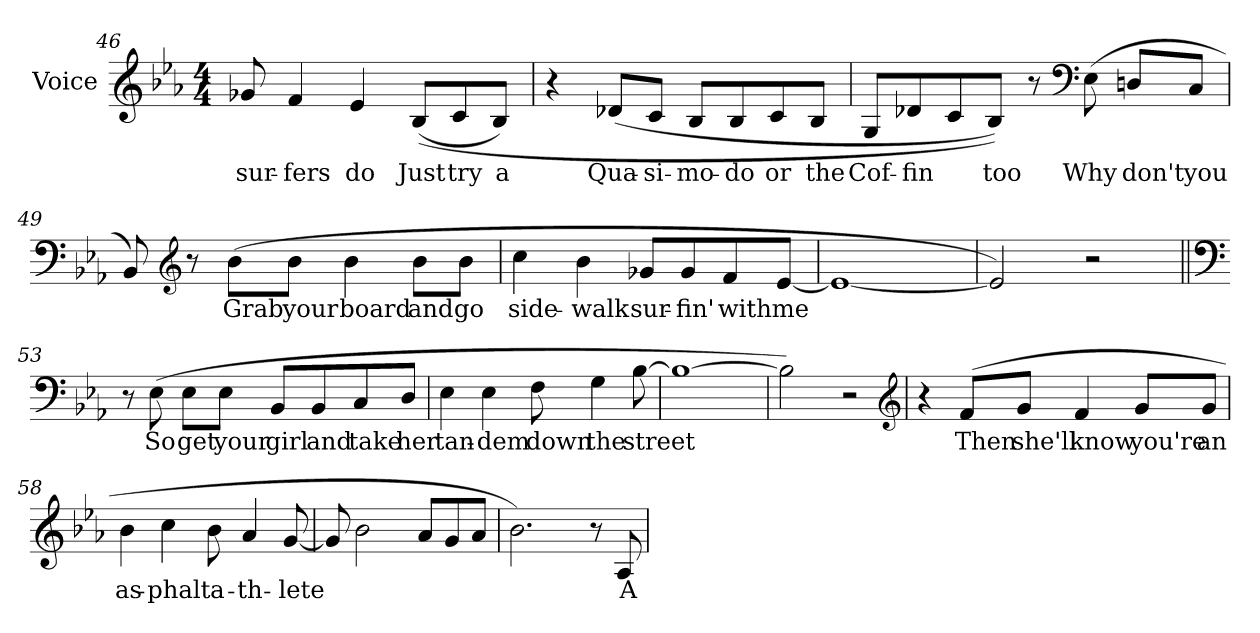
**kern	**text
*part1	*part1
*staff1	*staff1
*I"Voice	*
*I'Voice	*
*clefG2	*
*k[b-e-a-]	*
*E-:	*
*M4/4	*
=46	=46
!	!LO:LY:b:color=#000000
8g-Xi/	sur-
!	!LO:LY:b:color=#000000
4fi/	-fers
!	!LO:LY:b:color=#000000
4e-i/	do
!	!LO:LY:b:color=#000000
((8B-i/L	Just
!	!LO:LY:b:color=#000000
8ci/	try
!	!LO:LY:b:color=#000000
8B-i/J)	a
!!LO:LB:g=z
=47	=47
4r	.
!	!LO:LY:b:color=#000000
(8d-Xi/L	Qua-
!	!LO:LY:b:color=#000000
8ci/J	-si-
!	!LO:LY:b:color=#000000
8B-i/L	-mo-
!	!LO:LY:b:color=#000000
8B-i/	-do
!	!LO:LY:b:color=#000000
8ci/	or
!	!LO:LY:b:color=#000000
8B-i/J	the
=48	=48
!	!LO:LY:b:color=#000000
8Gi/L	Cof-
!	!LO:LY:b:color=#000000
8d-Xi/	-fin
8ci/	.
!	!LO:LY:b:color=#000000
8B-i/J))	too
8r	.
*clefF4	*
!	!LO:LY:b:color=#000000
(8E-i\	Why
!	!LO:LY:b:color=#000000
8Dni/L	don't
!	!LO:LY:b:color=#000000
8Ci/J	you
=49	=49
8BB-i/)	.
*clefG2	*
8r	.
!	!LO:LY:b:color=#000000
(8b-i\L	Grab
!	!LO:LY:b:color=#000000
8b-i\J	your
!	!LO:LY:b:color=#000000
4b-i\	board
!	!LO:LY:b:color=#000000
8b-i\L	and
!	!LO:LY:b:color=#000000
8b-i\J	go
!!LO:LB:g=z
=50	=50
!	!LO:LY:b:color=#000000
4cci\	side-
!	!LO:LY:b:color=#000000
4b-i\	-walk
!	!LO:LY:b:color=#000000
8g-Xi/L	sur-
!	!LO:LY:b:color=#000000
8g-i/	-fin'
!	!LO:LY:b:color=#000000
8fi/	with
!	!LO:LY:b:color=#000000
[8e-i/J	me
=51	=51
1e-i_	.
=52	=52
2e-i/])	.
2r	.
=53||	=53||
*clefF4	*
8r	.
!	!LO:LY:b:color=#000000
(8E-i\	So
!	!LO:LY:b:color=#000000
8E-i\L	get
!	!LO:LY:b:color=#000000
8E-i\J	your
!	!LO:LY:b:color=#000000
8BB-i/L	girl
!	!LO:LY:b:color=#000000
8BB-i/	and
!	!LO:LY:b:color=#000000
8Ci/	take
!	!LO:LY:b:color=#000000
8Di/J	her
!!LO:LB:g=z
=54	=54
!	!LO:LY:b:color=#000000
4E-i\	tan-
!	!LO:LY:b:color=#000000
4E-i\	-dem
!	!LO:LY:b:color=#000000
8Fi\	down
!	!LO:LY:b:color=#000000
4Gi\	the
!	!LO:LY:b:color=#000000
[8B-i\	street
=55	=55
1B-i_	.
=56	=56
2B-i\])	.
2r	.
*clefG2	*
=57	=57
4r	.
!	!LO:LY:b:color=#000000
(8fi/L	Then
!	!LO:LY:b:color=#000000
8gi/J	she'll
!	!LO:LY:b:color=#000000
4fi/	know
!	!LO:LY:b:color=#000000
8gi/L	you're
!	!LO:LY:b:color=#000000
8gi/J	an
!!LO:LB:g=z
=58	=58
!	!LO:LY:b:color=#000000
4b-i\	as-
!	!LO:LY:b:color=#000000
4cci\	-phalt
!	!LO:LY:b:color=#000000
8b-i\	a-
!	!LO:LY:b:color=#000000
4a-i/	-th-
!	!LO:LY:b:color=#000000
[8gi/	-lete
=59	=59
8gi/]	.
2b-i\	.
8a-i/L	.
8gi/	.
8a-i/J	.
=60	=60
2.b-i\)	.
8r	.
!	!LO:LY:b:color=#000000
8A-i/	A
=	=
*-	*-
